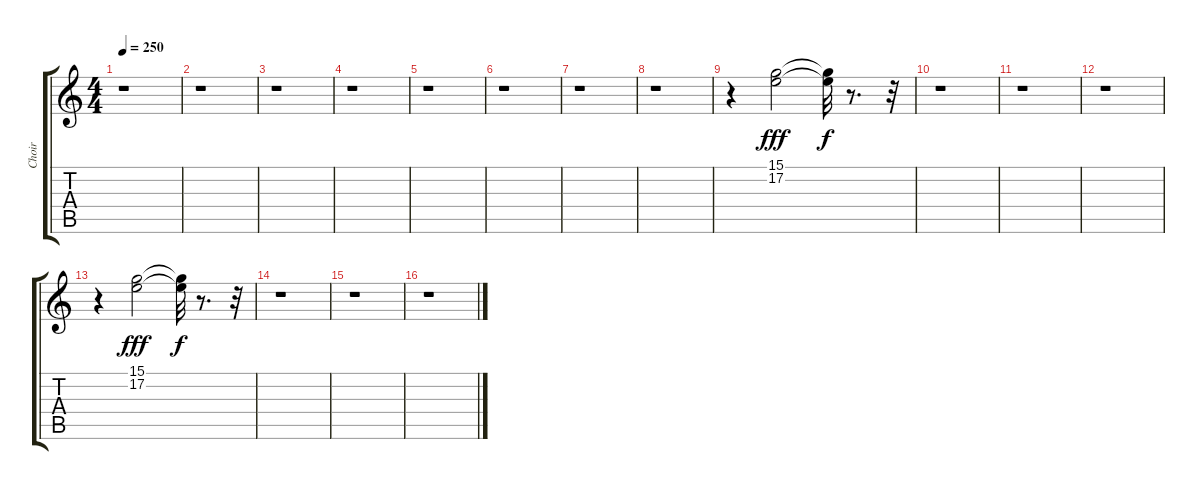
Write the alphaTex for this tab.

\track ("Choir" "Choir") {instrument synthvoice}
\staff {score tabs}
\tuning (E4 B3 G3 D3 A2 E2) {hide}
\ts (4 4)
\tempo 250
\clef g2
\ks c
r.1{dy ff} |
r.1 |
r.1 |
r.1 |
r.1 |
r.1 |
r.1 |
r.1 |
r.4 (15.1 17.2).2{dy fff} (15.1{t} 17.2{t}).32{dy f} r.8{d} r.32 |
r.1 |
r.1 |
r.1 |
r.4 (15.1 17.2).2{dy fff} (15.1{t} 17.2{t}).32{dy f} r.8{d} r.32 |
r.1 |
r.1 |
r.1
